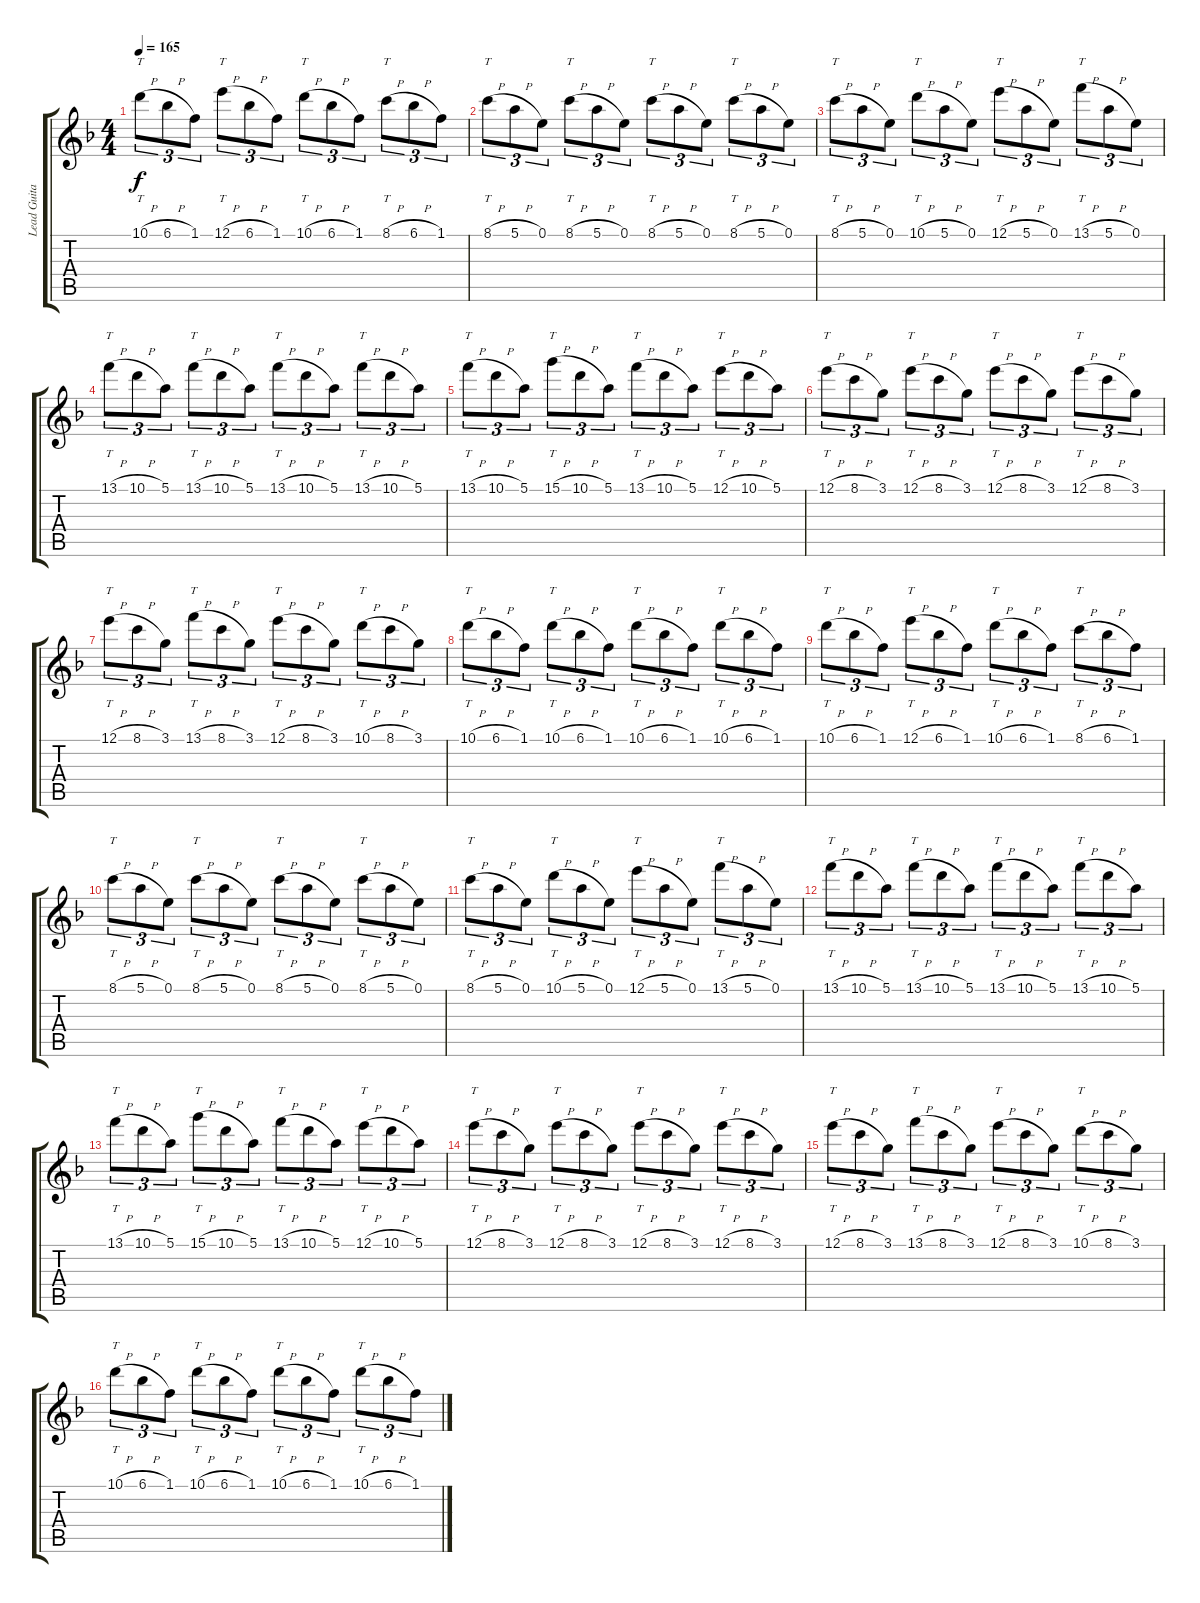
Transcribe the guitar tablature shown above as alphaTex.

\track ("Lead Guitar" "Lead Guita") {instrument distortionguitar}
\staff {score tabs}
\tuning (E4 B3 G3 D3 A2 E2) {hide}
\ts (4 4)
\tempo 165
\clef g2
\ks f
10.1{h}.8{tt tu (3 2) dy f} 6.1{h}.8{tu (3 2)} 1.1.8{tu (3 2)} 12.1{h}.8{tt tu (3 2)} 6.1{h}.8{tu (3 2)} 1.1.8{tu (3 2)} 10.1{h}.8{tt tu (3 2)} 6.1{h}.8{tu (3 2)} 1.1.8{tu (3 2)} 8.1{h}.8{tt tu (3 2)} 6.1{h}.8{tu (3 2)} 1.1.8{tu (3 2)} |
8.1{h}.8{tt tu (3 2)} 5.1{h}.8{tu (3 2)} 0.1.8{tu (3 2)} 8.1{h}.8{tt tu (3 2)} 5.1{h}.8{tu (3 2)} 0.1.8{tu (3 2)} 8.1{h}.8{tt tu (3 2)} 5.1{h}.8{tu (3 2)} 0.1.8{tu (3 2)} 8.1{h}.8{tt tu (3 2)} 5.1{h}.8{tu (3 2)} 0.1.8{tu (3 2)} |
8.1{h}.8{tt tu (3 2)} 5.1{h}.8{tu (3 2)} 0.1.8{tu (3 2)} 10.1{h}.8{tt tu (3 2)} 5.1{h}.8{tu (3 2)} 0.1.8{tu (3 2)} 12.1{h}.8{tt tu (3 2)} 5.1{h}.8{tu (3 2)} 0.1.8{tu (3 2)} 13.1{h}.8{tt tu (3 2)} 5.1{h}.8{tu (3 2)} 0.1.8{tu (3 2)} |
\section ("" "")
13.1{h}.8{tt tu (3 2) volume 10 balance 14} 10.1{h}.8{tu (3 2)} 5.1.8{tu (3 2)} 13.1{h}.8{tt tu (3 2)} 10.1{h}.8{tu (3 2)} 5.1.8{tu (3 2)} 13.1{h}.8{tt tu (3 2)} 10.1{h}.8{tu (3 2)} 5.1.8{tu (3 2)} 13.1{h}.8{tt tu (3 2)} 10.1{h}.8{tu (3 2)} 5.1.8{tu (3 2)} |
13.1{h}.8{tt tu (3 2)} 10.1{h}.8{tu (3 2)} 5.1.8{tu (3 2)} 15.1{h}.8{tt tu (3 2)} 10.1{h}.8{tu (3 2)} 5.1.8{tu (3 2)} 13.1{h}.8{tt tu (3 2)} 10.1{h}.8{tu (3 2)} 5.1.8{tu (3 2)} 12.1{h}.8{tt tu (3 2)} 10.1{h}.8{tu (3 2)} 5.1.8{tu (3 2)} |
12.1{h}.8{tt tu (3 2)} 8.1{h}.8{tu (3 2)} 3.1.8{tu (3 2)} 12.1{h}.8{tt tu (3 2)} 8.1{h}.8{tu (3 2)} 3.1.8{tu (3 2)} 12.1{h}.8{tt tu (3 2)} 8.1{h}.8{tu (3 2)} 3.1.8{tu (3 2)} 12.1{h}.8{tt tu (3 2)} 8.1{h}.8{tu (3 2)} 3.1.8{tu (3 2)} |
12.1{h}.8{tt tu (3 2)} 8.1{h}.8{tu (3 2)} 3.1.8{tu (3 2)} 13.1{h}.8{tt tu (3 2)} 8.1{h}.8{tu (3 2)} 3.1.8{tu (3 2)} 12.1{h}.8{tt tu (3 2)} 8.1{h}.8{tu (3 2)} 3.1.8{tu (3 2)} 10.1{h}.8{tt tu (3 2)} 8.1{h}.8{tu (3 2)} 3.1.8{tu (3 2)} |
10.1{h}.8{tt tu (3 2)} 6.1{h}.8{tu (3 2)} 1.1.8{tu (3 2)} 10.1{h}.8{tt tu (3 2)} 6.1{h}.8{tu (3 2)} 1.1.8{tu (3 2)} 10.1{h}.8{tt tu (3 2)} 6.1{h}.8{tu (3 2)} 1.1.8{tu (3 2)} 10.1{h}.8{tt tu (3 2)} 6.1{h}.8{tu (3 2)} 1.1.8{tu (3 2)} |
10.1{h}.8{tt tu (3 2)} 6.1{h}.8{tu (3 2)} 1.1.8{tu (3 2)} 12.1{h}.8{tt tu (3 2)} 6.1{h}.8{tu (3 2)} 1.1.8{tu (3 2)} 10.1{h}.8{tt tu (3 2)} 6.1{h}.8{tu (3 2)} 1.1.8{tu (3 2)} 8.1{h}.8{tt tu (3 2)} 6.1{h}.8{tu (3 2)} 1.1.8{tu (3 2)} |
8.1{h}.8{tt tu (3 2)} 5.1{h}.8{tu (3 2)} 0.1.8{tu (3 2)} 8.1{h}.8{tt tu (3 2)} 5.1{h}.8{tu (3 2)} 0.1.8{tu (3 2)} 8.1{h}.8{tt tu (3 2)} 5.1{h}.8{tu (3 2)} 0.1.8{tu (3 2)} 8.1{h}.8{tt tu (3 2)} 5.1{h}.8{tu (3 2)} 0.1.8{tu (3 2)} |
8.1{h}.8{tt tu (3 2)} 5.1{h}.8{tu (3 2)} 0.1.8{tu (3 2)} 10.1{h}.8{tt tu (3 2)} 5.1{h}.8{tu (3 2)} 0.1.8{tu (3 2)} 12.1{h}.8{tt tu (3 2)} 5.1{h}.8{tu (3 2)} 0.1.8{tu (3 2)} 13.1{h}.8{tt tu (3 2)} 5.1{h}.8{tu (3 2)} 0.1.8{tu (3 2)} |
\section ("" "")
13.1{h}.8{tt tu (3 2) volume 10 balance 14} 10.1{h}.8{tu (3 2)} 5.1.8{tu (3 2)} 13.1{h}.8{tt tu (3 2)} 10.1{h}.8{tu (3 2)} 5.1.8{tu (3 2)} 13.1{h}.8{tt tu (3 2)} 10.1{h}.8{tu (3 2)} 5.1.8{tu (3 2)} 13.1{h}.8{tt tu (3 2)} 10.1{h}.8{tu (3 2)} 5.1.8{tu (3 2)} |
13.1{h}.8{tt tu (3 2)} 10.1{h}.8{tu (3 2)} 5.1.8{tu (3 2)} 15.1{h}.8{tt tu (3 2)} 10.1{h}.8{tu (3 2)} 5.1.8{tu (3 2)} 13.1{h}.8{tt tu (3 2)} 10.1{h}.8{tu (3 2)} 5.1.8{tu (3 2)} 12.1{h}.8{tt tu (3 2)} 10.1{h}.8{tu (3 2)} 5.1.8{tu (3 2)} |
12.1{h}.8{tt tu (3 2)} 8.1{h}.8{tu (3 2)} 3.1.8{tu (3 2)} 12.1{h}.8{tt tu (3 2)} 8.1{h}.8{tu (3 2)} 3.1.8{tu (3 2)} 12.1{h}.8{tt tu (3 2)} 8.1{h}.8{tu (3 2)} 3.1.8{tu (3 2)} 12.1{h}.8{tt tu (3 2)} 8.1{h}.8{tu (3 2)} 3.1.8{tu (3 2)} |
12.1{h}.8{tt tu (3 2)} 8.1{h}.8{tu (3 2)} 3.1.8{tu (3 2)} 13.1{h}.8{tt tu (3 2)} 8.1{h}.8{tu (3 2)} 3.1.8{tu (3 2)} 12.1{h}.8{tt tu (3 2)} 8.1{h}.8{tu (3 2)} 3.1.8{tu (3 2)} 10.1{h}.8{tt tu (3 2)} 8.1{h}.8{tu (3 2)} 3.1.8{tu (3 2)} |
10.1{h}.8{tt tu (3 2)} 6.1{h}.8{tu (3 2)} 1.1.8{tu (3 2)} 10.1{h}.8{tt tu (3 2)} 6.1{h}.8{tu (3 2)} 1.1.8{tu (3 2)} 10.1{h}.8{tt tu (3 2)} 6.1{h}.8{tu (3 2)} 1.1.8{tu (3 2)} 10.1{h}.8{tt tu (3 2)} 6.1{h}.8{tu (3 2)} 1.1.8{tu (3 2)}
